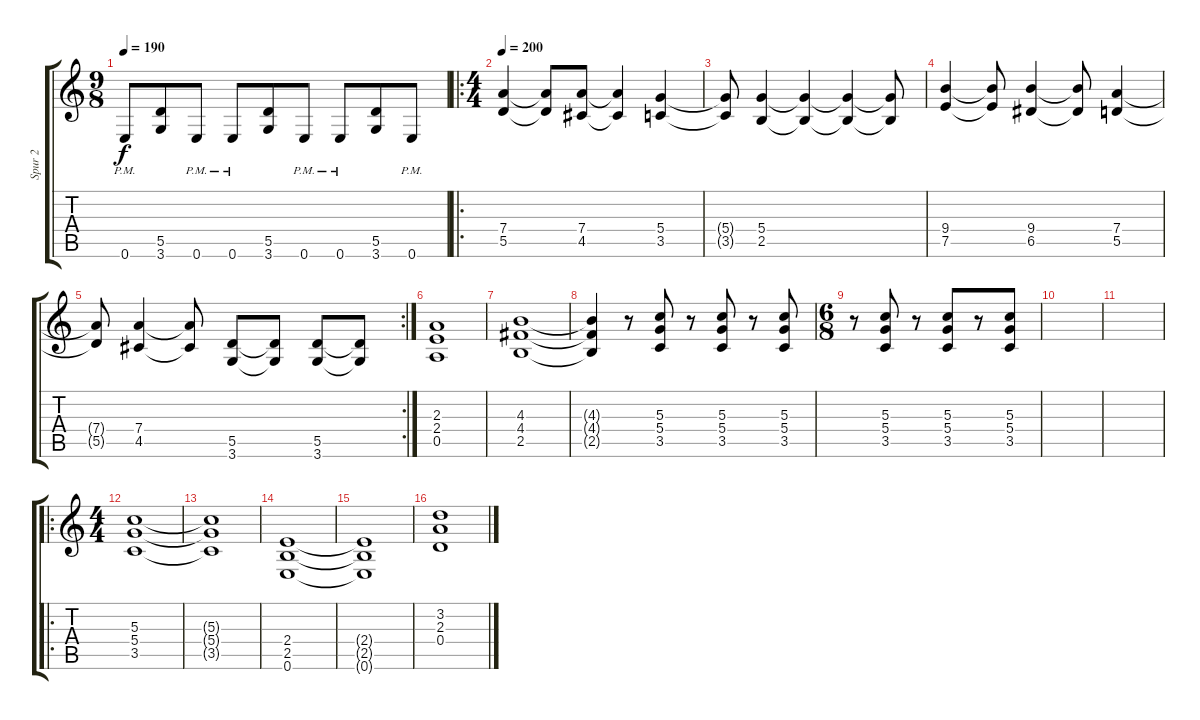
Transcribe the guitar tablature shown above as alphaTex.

\track ("Spur 2" "Spur 2") {instrument distortionguitar}
\staff {score tabs}
\tuning (E4 B3 G3 D3 A2 E2) {hide}
\ts (9 8)
\tempo 190
\clef g2
\ks c
0.6{pm}.8{dy f} (5.5 3.6).8 0.6{pm}.8 0.6{pm}.8 (5.5 3.6).8 0.6{pm}.8 0.6{pm}.8 (5.5 3.6).8 0.6{pm}.8 |
\ro
\ts (4 4)
\tempo 200
(7.4 5.5).4 (7.4{t} 5.5{t}).8 (7.4 4.5).8 (7.4{t} 4.5{t}).4 (5.4 3.5).4 |
(5.4{t} 3.5{t}).8 (5.4 2.5).4 (5.4{t} 2.5{t}).4 (5.4{t} 2.5{t}).4 (5.4{t} 2.5{t}).8 |
(9.4 7.5).4 (9.4{t} 7.5{t}).8 (9.4 6.5).4 (9.4{t} 6.5{t}).8 (7.4 5.5).4 |
\rc 2
(7.4{t} 5.5{t}).8 (7.4 4.5).4 (7.4{t} 4.5{t}).8 (5.5 3.6).8 (5.5{t} 3.6{t}).8 (5.5 3.6).8 (5.5{t} 3.6{t}).8 |
(2.3 2.4 0.5).1 |
(4.3 4.4 2.5).1 |
(4.3{t} 4.4{t} 2.5{t}).4 r.8 (5.3 5.4 3.5).8 r.8 (5.3 5.4 3.5).8 r.8 (5.3 5.4 3.5).8 |
\ts (6 8)
r.8 (5.3 5.4 3.5).8 r.8 (5.3 5.4 3.5).8 r.8 (5.3 5.4 3.5).8 |
|
|
\ro
\ts (4 4)
(5.3 5.4 3.5).1 |
(5.3{t} 5.4{t} 3.5{t}).1 |
(2.4 2.5 0.6).1 |
(2.4{t} 2.5{t} 0.6{t}).1 |
(3.2 2.3 0.4).1
